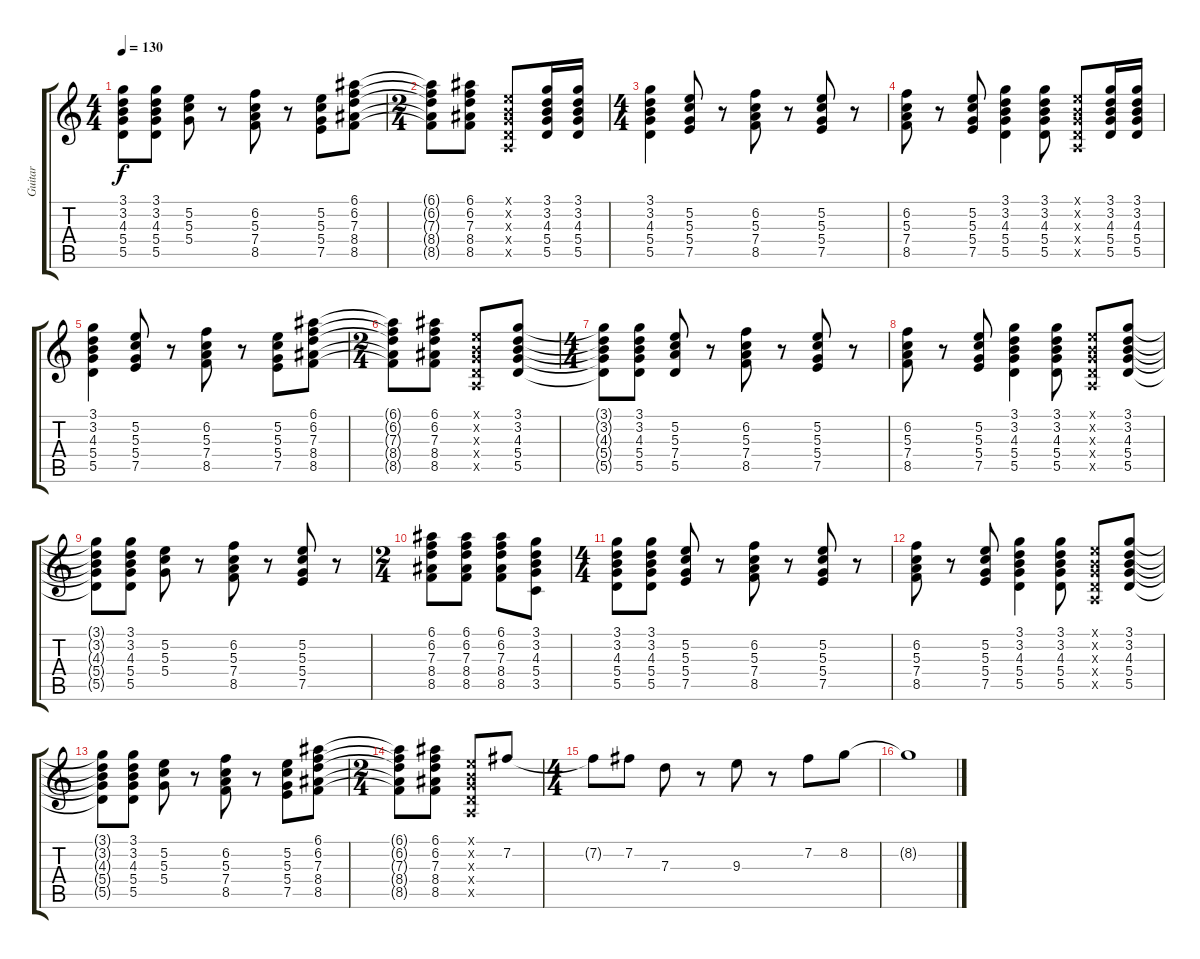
\track ("Guitar" "Guitar") {instrument overdrivenguitar}
\staff {score tabs}
\tuning (E4 B3 G3 D3 A2 E2) {hide}
\ts (4 4)
\tempo 130
\clef g2
\ks c
(3.1{t} 3.2{t} 4.3{t} 5.4{t} 5.5{t}).8{dy f} (3.1 3.2 4.3 5.4 5.5).8 (5.2 5.3 5.4).8 r.8 (6.2 5.3 7.4 8.5).8 r.8 (5.2 5.3 5.4 7.5).8 (6.1 6.2 7.3 8.4 8.5).8 |
\ts (2 4)
(6.1{t} 6.2{t} 7.3{t} 8.4{t} 8.5{t}).8 (6.1 6.2 7.3 8.4 8.5).8 (0.1{x} 0.2{x} 0.3{x} 0.4{x} 0.5{x}).8 (3.1 3.2 4.3 5.4 5.5).16 (3.1 3.2 4.3 5.4 5.5).16 |
\ts (4 4)
(3.1 3.2 4.3 5.4 5.5).4 (5.2 5.3 5.4 7.5).8 r.8 (6.2 5.3 7.4 8.5).8 r.8 (5.2 5.3 5.4 7.5).8 r.8 |
(6.2 5.3 7.4 8.5).8 r.8 (5.2 5.3 5.4 7.5).8 (3.1 3.2 4.3 5.4 5.5).4 (3.1 3.2 4.3 5.4 5.5).8 (0.1{x} 0.2{x} 0.3{x} 0.4{x} 0.5{x}).8 (3.1 3.2 4.3 5.4 5.5).16 (3.1 3.2 4.3 5.4 5.5).16 |
(3.1 3.2 4.3 5.4 5.5).4 (5.2 5.3 5.4 7.5).8 r.8 (6.2 5.3 7.4 8.5).8 r.8 (5.2 5.3 5.4 7.5).8 (6.1 6.2 7.3 8.4 8.5).8 |
\ts (2 4)
(6.1{t} 6.2{t} 7.3{t} 8.4{t} 8.5{t}).8 (6.1 6.2 7.3 8.4 8.5).8 (0.1{x} 0.2{x} 0.3{x} 0.4{x} 0.5{x}).8 (3.1 3.2 4.3 5.4 5.5).8 |
\ts (4 4)
(3.1{t} 3.2{t} 4.3{t} 5.4{t} 5.5{t}).8 (3.1 3.2 4.3 5.4 5.5).8 (5.2 5.3 7.4 5.5).8 r.8 (6.2 5.3 7.4 8.5).8 r.8 (5.2 5.3 5.4 7.5).8 r.8 |
(6.2 5.3 7.4 8.5).8 r.8 (5.2 5.3 5.4 7.5).8 (3.1 3.2 4.3 5.4 5.5).4 (3.1 3.2 4.3 5.4 5.5).8 (0.1{x} 0.2{x} 0.3{x} 0.4{x} 0.5{x}).8 (3.1 3.2 4.3 5.4 5.5).8 |
(3.1{t} 3.2{t} 4.3{t} 5.4{t} 5.5{t}).8 (3.1 3.2 4.3 5.4 5.5).8 (5.2 5.3 5.4).8 r.8 (6.2 5.3 7.4 8.5).8 r.8 (5.2 5.3 5.4 7.5).8 r.8 |
\ts (2 4)
(6.1 6.2 7.3 8.4 8.5).8 (6.1 6.2 7.3 8.4 8.5).8 (6.1 6.2 7.3 8.4 8.5).8 (3.1 3.2 4.3 5.4 3.5).8 |
\ts (4 4)
(3.1 3.2 4.3 5.4 5.5).8 (3.1 3.2 4.3 5.4 5.5).8 (5.2 5.3 5.4 7.5).8 r.8 (6.2 5.3 7.4 8.5).8 r.8 (5.2 5.3 5.4 7.5).8 r.8 |
(6.2 5.3 7.4 8.5).8 r.8 (5.2 5.3 5.4 7.5).8 (3.1 3.2 4.3 5.4 5.5).4 (3.1 3.2 4.3 5.4 5.5).8 (0.1{x} 0.2{x} 0.3{x} 0.4{x} 0.5{x}).8 (3.1 3.2 4.3 5.4 5.5).8 |
(3.1{t} 3.2{t} 4.3{t} 5.4{t} 5.5{t}).8 (3.1 3.2 4.3 5.4 5.5).8 (5.2 5.3 5.4).8 r.8 (6.2 5.3 7.4 8.5).8 r.8 (5.2 5.3 5.4 7.5).8 (6.1 6.2 7.3 8.4 8.5).8 |
\ts (2 4)
(6.1{t} 6.2{t} 7.3{t} 8.4{t} 8.5{t}).8 (6.1 6.2 7.3 8.4 8.5).8 (0.1{x} 0.2{x} 0.3{x} 0.4{x} 0.5{x}).8 7.2.8 |
\ts (4 4)
7.2{t}.8 7.2.8 7.3.8 r.8 9.3.8 r.8 7.2.8 8.2.8 |
8.2{t}.1
